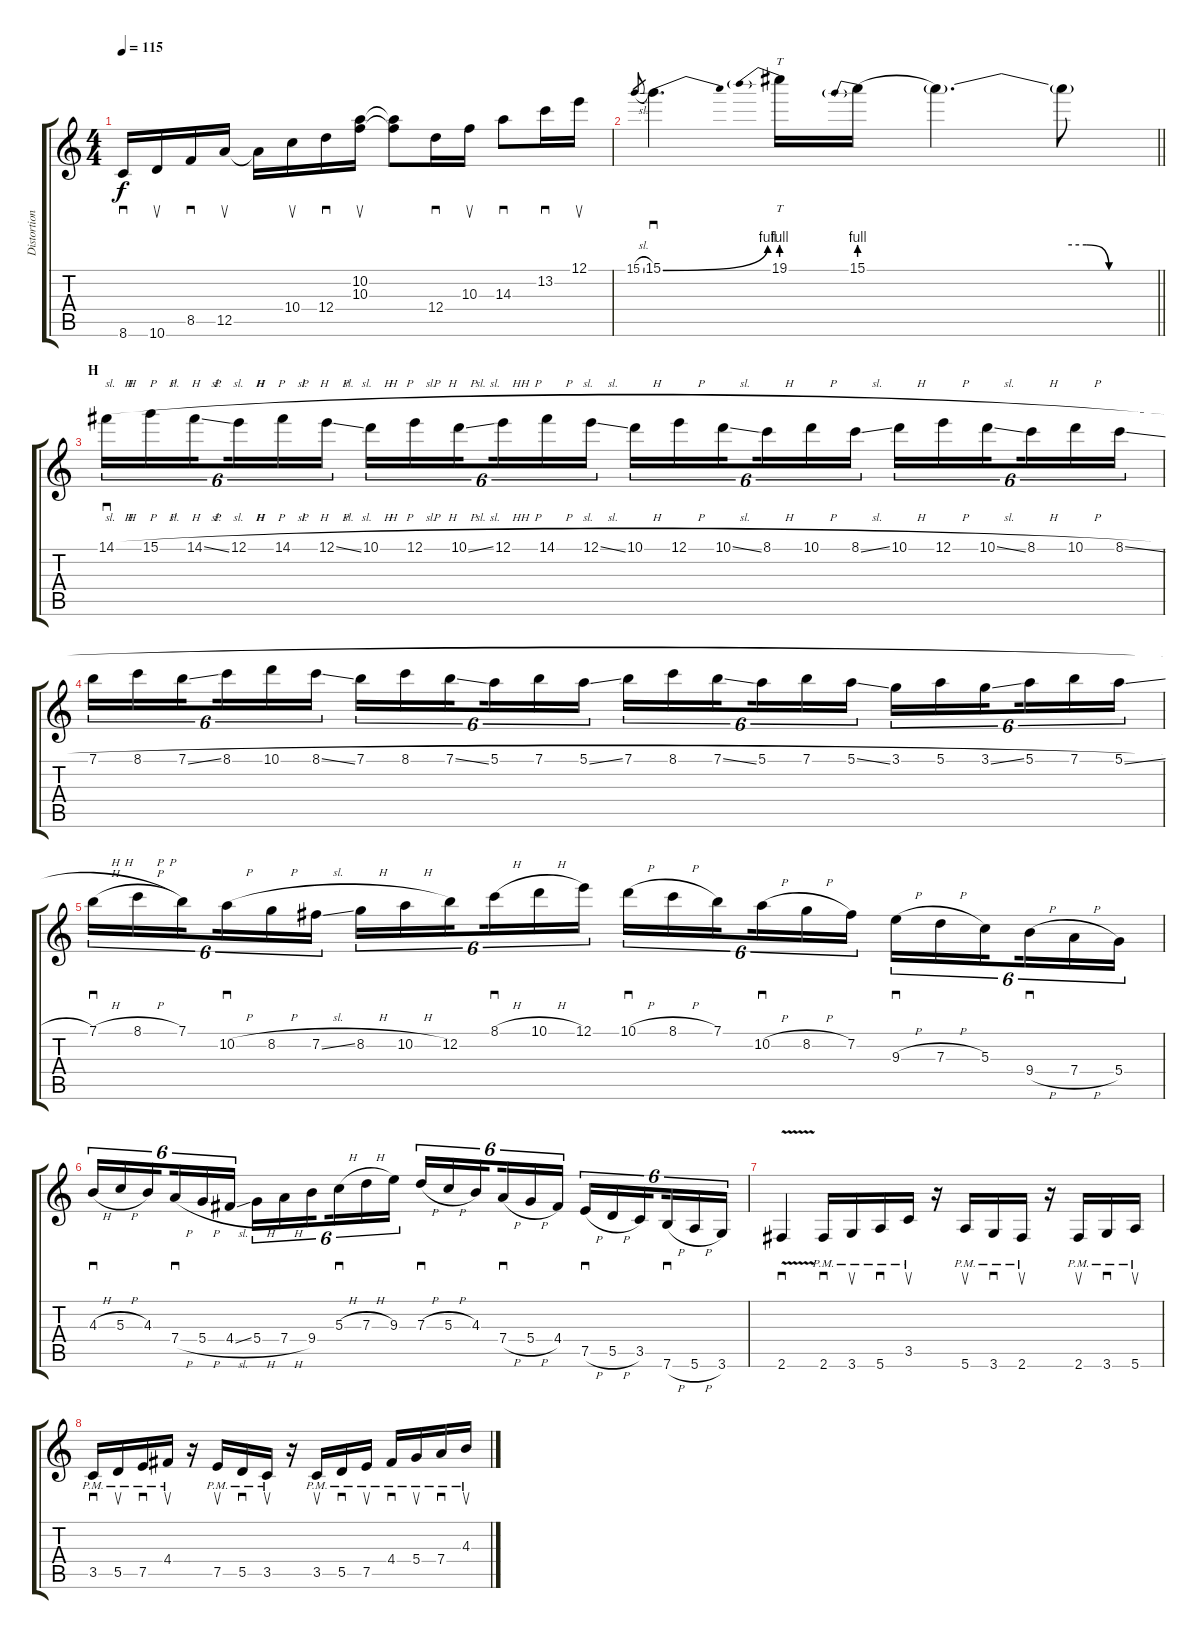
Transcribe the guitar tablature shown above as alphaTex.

\track ("Distortion Guitar" "Distortion") {instrument overdrivenguitar}
\staff {score tabs}
\tuning (E4 B3 G3 D3 A2 E2) {hide}
\ts (4 4)
\tempo 115
\clef g2
\ks c
8.6.16{sd dy f} 10.6.16{su} 8.5.16{sd} 12.5.16{su} 12.5{t}.16 10.4.16{su} 12.4.16{sd} (10.2 10.3).16{su} (10.2{t} 10.3{t}).8 12.4.16{sd} 10.3.16{su} 14.3.8{sd} 13.2.16{sd} 12.1.16{su} |
\barLineRight lightlight
15.1{sl}.8{gr} 15.1{be (bend 0 0 60 4)}.4{d sd} 19.1{be (prebend 0 4 60 4)}.16{tt} 15.1{be (prebend 0 4 60 4)}.16 15.1{t}.4{d} 15.1{be (custom 0 4 15 4 30 0 60 0) t}.8 |
\section ("" "H")
14.1{h}.16{sd tu (6 4)} 15.1{h}.16{tu (6 4)} 14.1{sl}.16{tu (6 4) beam splitsecondary} 12.1{h}.16{tu (6 4)} 14.1{h}.16{tu (6 4)} 12.1{sl}.16{tu (6 4)} 10.1{h}.16{tu (6 4)} 12.1{h}.16{tu (6 4)} 10.1{sl}.16{tu (6 4) beam splitsecondary} 12.1{h}.16{tu (6 4)} 14.1{h}.16{tu (6 4)} 12.1{sl}.16{tu (6 4)} 10.1{h}.16{tu (6 4)} 12.1{h}.16{tu (6 4)} 10.1{sl}.16{tu (6 4) beam splitsecondary} 8.1{h}.16{tu (6 4)} 10.1{h}.16{tu (6 4)} 8.1{sl}.16{tu (6 4)} 10.1{h}.16{tu (6 4)} 12.1{h}.16{tu (6 4)} 10.1{sl}.16{tu (6 4) beam splitsecondary} 8.1{h}.16{tu (6 4)} 10.1{h}.16{tu (6 4)} 8.1{sl}.16{tu (6 4)} |
7.1{h}.16{tu (6 4)} 8.1{h}.16{tu (6 4)} 7.1{sl}.16{tu (6 4) beam splitsecondary} 8.1{h}.16{tu (6 4)} 10.1{h}.16{tu (6 4)} 8.1{sl}.16{tu (6 4)} 7.1{h}.16{tu (6 4)} 8.1{h}.16{tu (6 4)} 7.1{sl}.16{tu (6 4) beam splitsecondary} 5.1{h}.16{tu (6 4)} 7.1{h}.16{tu (6 4)} 5.1{sl}.16{tu (6 4)} 7.1{h}.16{tu (6 4)} 8.1{h}.16{tu (6 4)} 7.1{sl}.16{tu (6 4) beam splitsecondary} 5.1{h}.16{tu (6 4)} 7.1{h}.16{tu (6 4)} 5.1{sl}.16{tu (6 4)} 3.1{h}.16{tu (6 4)} 5.1{h}.16{tu (6 4)} 3.1{sl}.16{tu (6 4) beam splitsecondary} 5.1{h}.16{tu (6 4)} 7.1{h}.16{tu (6 4)} 5.1{sl}.16{tu (6 4)} |
7.1{h}.16{sd tu (6 4)} 8.1{h}.16{tu (6 4)} 7.1.16{tu (6 4) beam splitsecondary} 10.2{h}.16{sd tu (6 4)} 8.2{h}.16{tu (6 4)} 7.2{sl}.16{tu (6 4)} 8.2{h}.16{tu (6 4)} 10.2{h}.16{tu (6 4)} 12.2.16{tu (6 4) beam splitsecondary} 8.1{h}.16{sd tu (6 4)} 10.1{h}.16{tu (6 4)} 12.1.16{tu (6 4)} 10.1{h}.16{sd tu (6 4)} 8.1{h}.16{tu (6 4)} 7.1.16{tu (6 4) beam splitsecondary} 10.2{h}.16{sd tu (6 4)} 8.2{h}.16{tu (6 4)} 7.2.16{tu (6 4)} 9.3{h}.16{sd tu (6 4)} 7.3{h}.16{tu (6 4)} 5.3.16{tu (6 4) beam splitsecondary} 9.4{h}.16{sd tu (6 4)} 7.4{h}.16{tu (6 4)} 5.4.16{tu (6 4)} |
4.3{h}.16{sd tu (6 4)} 5.3{h}.16{tu (6 4)} 4.3.16{tu (6 4) beam splitsecondary} 7.4{h}.16{sd tu (6 4)} 5.4{h}.16{tu (6 4)} 4.4{sl}.16{tu (6 4)} 5.4{h}.16{tu (6 4)} 7.4{h}.16{tu (6 4)} 9.4.16{tu (6 4) beam splitsecondary} 5.3{h}.16{sd tu (6 4)} 7.3{h}.16{tu (6 4)} 9.3.16{tu (6 4)} 7.3{h}.16{sd tu (6 4)} 5.3{h}.16{tu (6 4)} 4.3.16{tu (6 4) beam splitsecondary} 7.4{h}.16{sd tu (6 4)} 5.4{h}.16{tu (6 4)} 4.4.16{tu (6 4)} 7.5{h}.16{sd tu (6 4)} 5.5{h}.16{tu (6 4)} 3.5.16{tu (6 4) beam splitsecondary} 7.6{h}.16{sd tu (6 4)} 5.6{h}.16{tu (6 4)} 3.6.16{tu (6 4)} |
2.6{v}.4{sd} 2.6{pm}.16{sd} 3.6{pm}.16{su} 5.6{pm}.16{sd} 3.5{pm}.16{su} r.16 5.6{pm}.16{su} 3.6{pm}.16{sd} 2.6{pm}.16{su} r.16 2.6{pm}.16{su} 3.6{pm}.16{sd} 5.6{pm}.16{su} |
3.5{pm}.16{sd} 5.5{pm}.16{su} 7.5{pm}.16{sd} 4.4{pm}.16{su} r.16 7.5{pm}.16{su} 5.5{pm}.16{sd} 3.5{pm}.16{su} r.16 3.5{pm}.16{su} 5.5{pm}.16{sd} 7.5{pm}.16{su} 4.4{pm}.16{sd} 5.4{pm}.16{su} 7.4{pm}.16{sd} 4.3{pm}.16{su}
